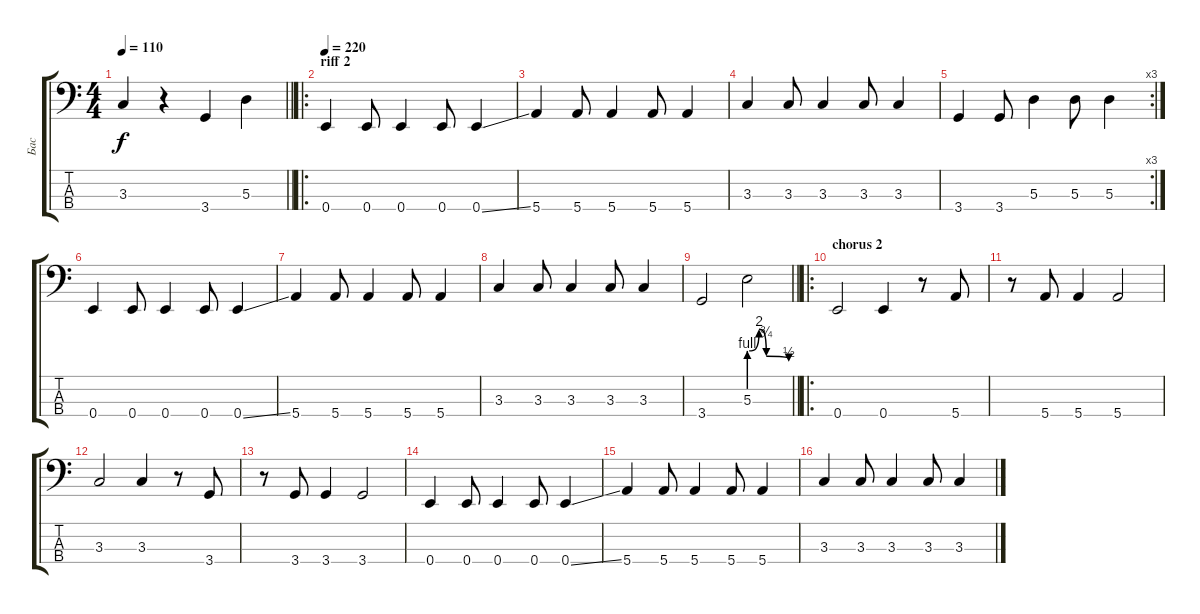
\track ("Бас" "Бас") {instrument electricbasspick}
\staff {score tabs}
\tuning (G2 D2 A1 E1) {hide}
\ts (4 4)
\tempo 110
\clef f4
\barLineRight lightlight
\ks c
3.3.4{dy f} r.4 3.4.4 5.3.4 |
\ro
\section ("" "riff 2")
\tempo 220
0.4.4 0.4.8 0.4.4 0.4.8 0.4{ss}.4 |
5.4.4 5.4.8 5.4.4 5.4.8 5.4.4 |
3.3.4 3.3.8 3.3.4 3.3.8 3.3.4 |
\rc 3
3.4.4 3.4.8 5.3.4 5.3.8 5.3.4 |
0.4.4 0.4.8 0.4.4 0.4.8 0.4{ss}.4 |
5.4.4 5.4.8 5.4.4 5.4.8 5.4.4 |
3.3.4 3.3.8 3.3.4 3.3.8 3.3.4 |
\barLineRight lightlight
3.4.2 5.3{be (custom 0 4 15 8 26 3 60 2)}.2 |
\ro
\section ("" "chorus 2")
0.4.2 0.4.4 r.8 5.4.8 |
r.8 5.4.8 5.4.4 5.4.2 |
3.3.2 3.3.4 r.8 3.4.8 |
r.8 3.4.8 3.4.4 3.4.2 |
0.4.4 0.4.8 0.4.4 0.4.8 0.4{ss}.4 |
5.4.4 5.4.8 5.4.4 5.4.8 5.4.4 |
3.3.4 3.3.8 3.3.4 3.3.8 3.3.4
